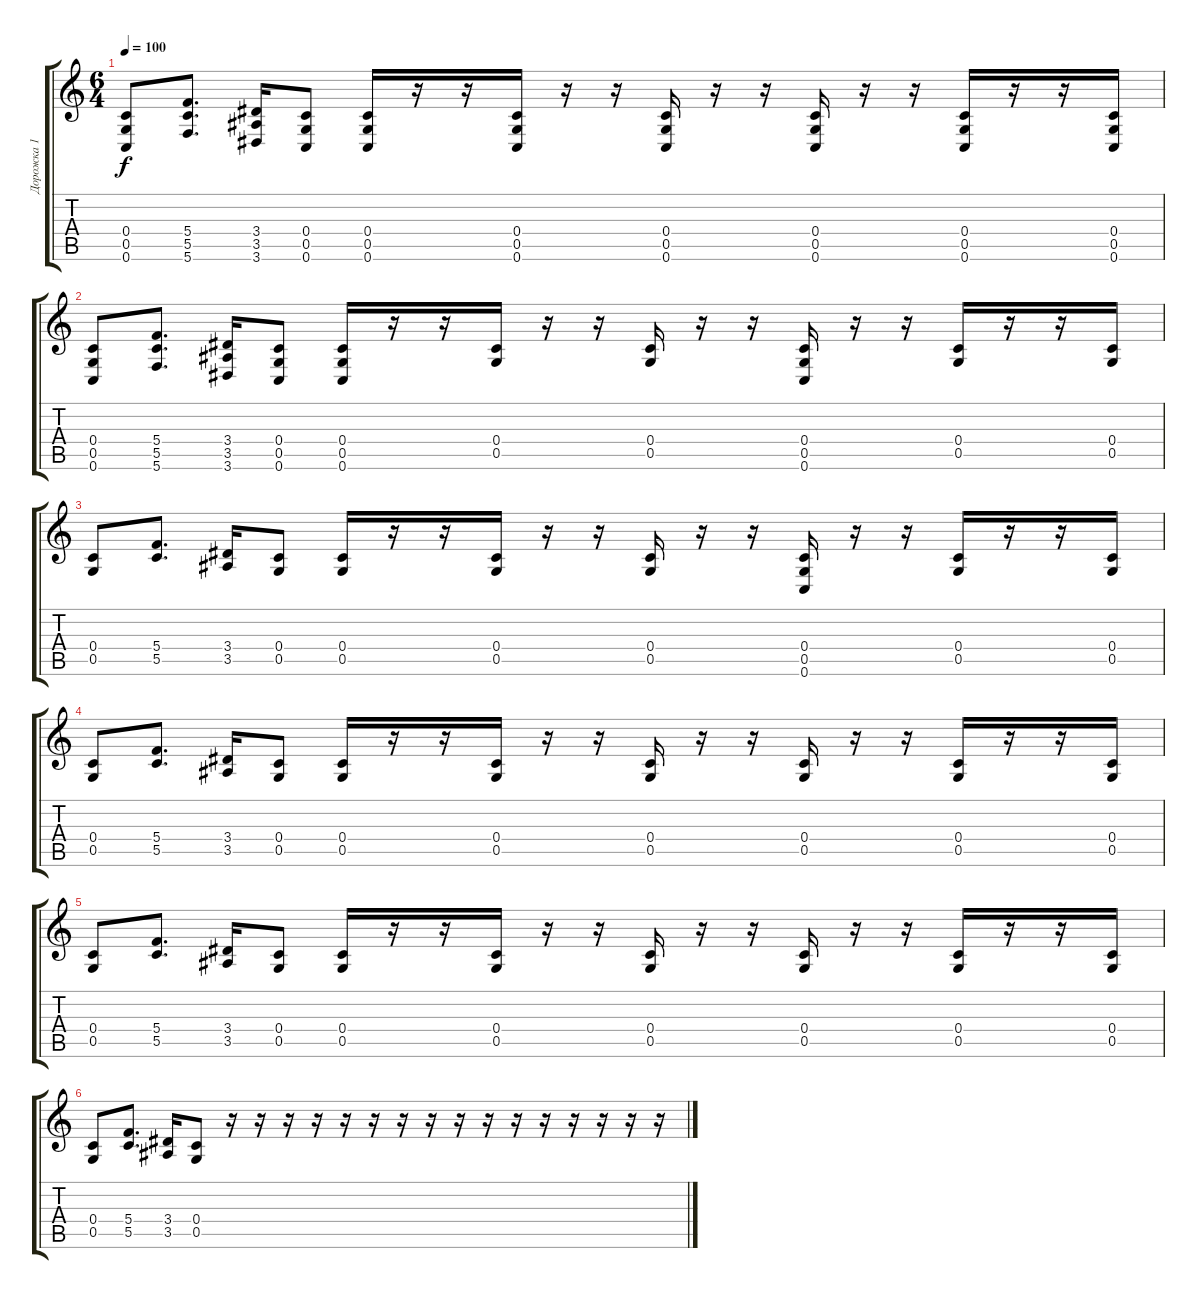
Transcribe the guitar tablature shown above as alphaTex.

\track ("Дорожка 1" "Дорожка 1") {instrument distortionguitar}
\staff {score tabs}
\tuning (D4 A3 F3 C3 G2 C2) {hide}
\ts (6 4)
\tempo 100
\clef g2
\ks c
(0.4 0.5 0.6).8{dy f} (5.4 5.5 5.6).8{d} (3.4 3.5 3.6).16 (0.4 0.5 0.6).8 (0.4 0.5 0.6).16 r.16 r.16 (0.4 0.5 0.6).16 r.16 r.16 (0.4 0.5 0.6).16 r.16 r.16 (0.4 0.5 0.6).16 r.16 r.16 (0.4 0.5 0.6).16 r.16 r.16 (0.4 0.5 0.6).16 |
(0.4 0.5 0.6).8 (5.4 5.5 5.6).8{d} (3.4 3.5 3.6).16 (0.4 0.5 0.6).8 (0.4 0.5 0.6).16{instrument electricguitarjazz} r.16 r.16 (0.4 0.5).16 r.16 r.16 (0.4 0.5).16 r.16 r.16 (0.4 0.5 0.6).16 r.16 r.16 (0.4 0.5).16 r.16 r.16 (0.4 0.5).16 |
(0.4 0.5).8 (5.4 5.5).8{d} (3.4 3.5).16 (0.4 0.5).8 (0.4 0.5).16{instrument electricguitarjazz} r.16 r.16 (0.4 0.5).16 r.16 r.16 (0.4 0.5).16 r.16 r.16 (0.4 0.5 0.6).16 r.16 r.16 (0.4 0.5).16 r.16 r.16 (0.4 0.5).16 |
(0.4 0.5).8 (5.4 5.5).8{d} (3.4 3.5).16 (0.4 0.5).8 (0.4 0.5).16{instrument electricguitarjazz} r.16 r.16 (0.4 0.5).16 r.16 r.16 (0.4 0.5).16 r.16 r.16 (0.4 0.5).16 r.16 r.16 (0.4 0.5).16 r.16 r.16 (0.4 0.5).16 |
(0.4 0.5).8 (5.4 5.5).8{d} (3.4 3.5).16 (0.4 0.5).8 (0.4 0.5).16{instrument electricguitarjazz} r.16 r.16 (0.4 0.5).16 r.16 r.16 (0.4 0.5).16 r.16 r.16 (0.4 0.5).16 r.16 r.16 (0.4 0.5).16 r.16 r.16 (0.4 0.5).16 |
(0.4 0.5).8 (5.4 5.5).8{d} (3.4 3.5).16 (0.4 0.5).8 r.16 r.16 r.16 r.16 r.16 r.16 r.16 r.16 r.16 r.16 r.16 r.16 r.16 r.16 r.16 r.16
